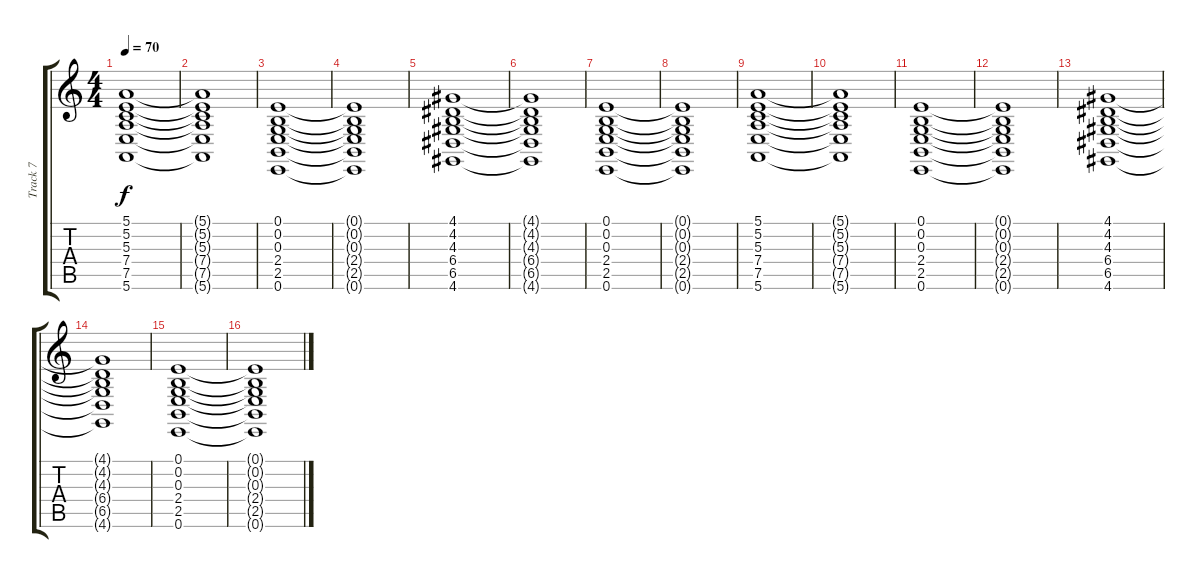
\track ("Track 7" "Track 7") {instrument stringensemble1}
\staff {score tabs}
\tuning (E4 B3 G3 D3 A2 E2) {hide}
\ts (4 4)
\tempo 70
\clef g2
\ks c
(5.1 5.2 5.3 7.4 7.5 5.6).1{dy f} |
(5.1{t} 5.2{t} 5.3{t} 7.4{t} 7.5{t} 5.6{t}).1 |
(0.1 0.2 0.3 2.4 2.5 0.6).1 |
(0.1{t} 0.2{t} 0.3{t} 2.4{t} 2.5{t} 0.6{t}).1 |
(4.1 4.2 4.3 6.4 6.5 4.6).1 |
(4.1{t} 4.2{t} 4.3{t} 6.4{t} 6.5{t} 4.6{t}).1 |
(0.1 0.2 0.3 2.4 2.5 0.6).1 |
(0.1{t} 0.2{t} 0.3{t} 2.4{t} 2.5{t} 0.6{t}).1 |
(5.1 5.2 5.3 7.4 7.5 5.6).1 |
(5.1{t} 5.2{t} 5.3{t} 7.4{t} 7.5{t} 5.6{t}).1 |
(0.1 0.2 0.3 2.4 2.5 0.6).1 |
(0.1{t} 0.2{t} 0.3{t} 2.4{t} 2.5{t} 0.6{t}).1 |
(4.1 4.2 4.3 6.4 6.5 4.6).1 |
(4.1{t} 4.2{t} 4.3{t} 6.4{t} 6.5{t} 4.6{t}).1 |
(0.1 0.2 0.3 2.4 2.5 0.6).1 |
(0.1{t} 0.2{t} 0.3{t} 2.4{t} 2.5{t} 0.6{t}).1
